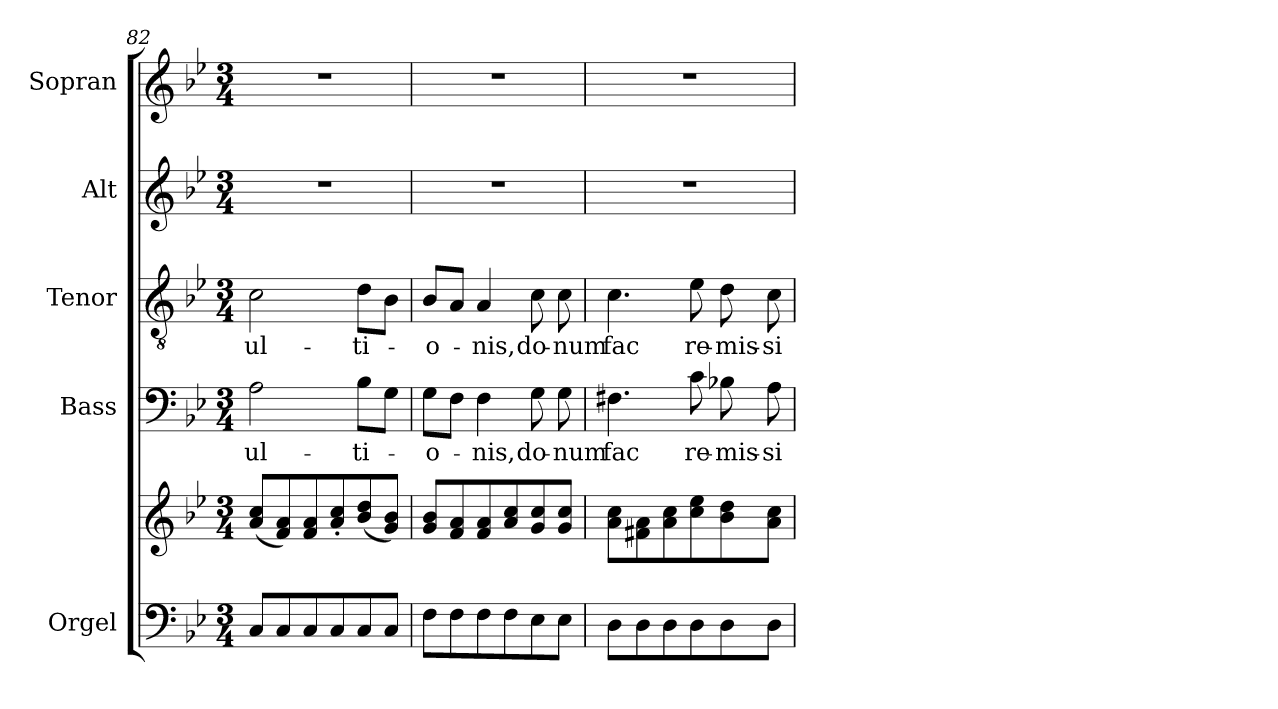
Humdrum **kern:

**kern	**kern	**kern	**text	**kern	**text	**kern	**kern
*part5	*part5	*part4	*part4	*part3	*part3	*part2	*part1
*staff6	*staff5	*staff4	*staff4	*staff3	*staff3	*staff2	*staff1
*I"Orgel	*	*I"Bass	*	*I"Tenor	*	*I"Alt	*I"Sopran
*I'Org.	*	*I'B.	*	*I'T.	*	*I'A.	*I'S.
!!LO:LB:g=z
*clefF4	*clefG2	*clefF4	*	*clefGv2	*	*clefG2	*clefG2
*k[b-e-]	*k[b-e-]	*k[b-e-]	*	*k[b-e-]	*	*k[b-e-]	*k[b-e-]
*B-:	*B-:	*B-:	*	*B-:	*	*B-:	*B-:
*M3/4	*M3/4	*M3/4	*	*M3/4	*	*M3/4	*M3/4
=82	=82	=82	=82	=82	=82	=82	=82
!	!	!	!LO:LY:b	!	!LO:LY:b	!	!
8C/L	(<8a/ 8cc/L	2A\	ul-	2c\	ul-	2.r	2.r
8C/	8f/ 8a/)	.	.	.	.	.	.
8C/	8f/ 8a/	.	.	.	.	.	.
8C/	8a/'< 8cc/'<	.	.	.	.	.	.
!	!	!	!LO:LY:b	!	!LO:LY:b	!	!
8C/	(<8b-/ 8dd/	8B-\L	-ti-	8d\L	-ti-	.	.
8C/J	8g/ 8b-/J)	8G\J	.	8B-\J	.	.	.
=83	=83	=83	=83	=83	=83	=83	=83
!	!	!	!LO:LY:b	!	!LO:LY:b	!	!
8F\L	8g/ 8b-/L	8G\L	-o-	8B-/L	-o-	2.r	2.r
8F\	8f/ 8a/	8F\J	.	8A/J	.	.	.
!	!	!	!LO:LY:b	!	!LO:LY:b	!	!
8F\	8f/ 8a/	4F\	-nis,	4A/	-nis,	.	.
8F\	8a/ 8cc/	.	.	.	.	.	.
!	!	!	!LO:LY:b	!	!LO:LY:b	!	!
8E-\	8g/ 8cc/	8G\	do-	8c\	do-	.	.
!	!	!	!LO:LY:b	!	!LO:LY:b	!	!
8E-\J	8g/ 8cc/J	8G\	-num	8c\	-num	.	.
=84	=84	=84	=84	=84	=84	=84	=84
!	!	!	!LO:LY:b	!	!LO:LY:b	!	!
8D\L	8a\ 8cc\L	4.F#X\	fac	4.c\	fac	2.r	2.r
8D\	8f#X\ 8a\	.	.	.	.	.	.
8D\	8a\ 8cc\	.	.	.	.	.	.
!	!	!	!LO:LY:b	!	!LO:LY:b	!	!
8D\	8cc\ 8ee-\	8c\	re-	8e-\	re-	.	.
!	!	!	!LO:LY:b	!	!LO:LY:b	!	!
8D\	8b-\ 8dd\	8B-X\	-mis-	8d\	-mis-	.	.
!	!	!	!LO:LY:b	!	!LO:LY:b	!	!
8D\J	8a\ 8cc\J	8A\	-si-	8c\	-si-	.	.
=	=	=	=	=	=	=	=
*-	*-	*-	*-	*-	*-	*-	*-
